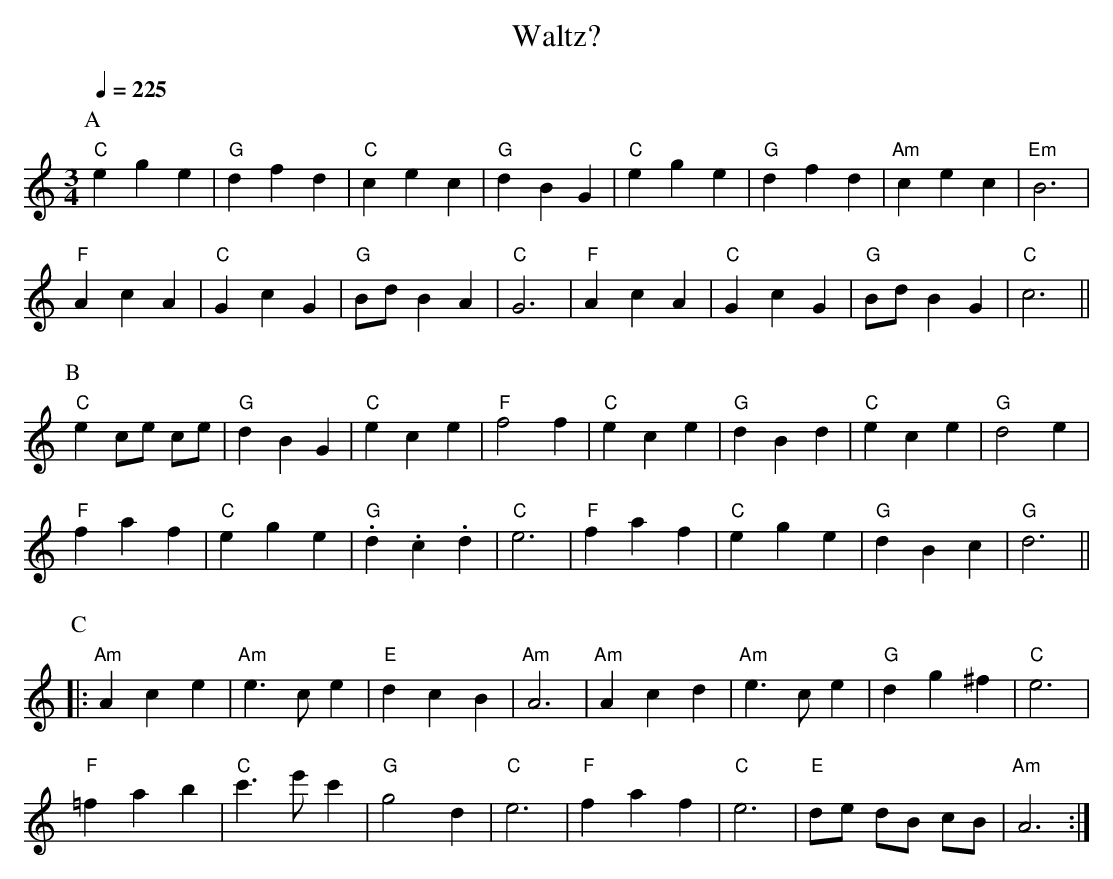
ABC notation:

X:1
T:Waltz?
L:1/4
M:3/4
Q:1/4=225
K:C major
P:A
"C"ege|"G"dfd|"C"cec|"G"dBG|"C"ege|"G"dfd|"Am"cec|"Em"B3|
"F"AcA|"C"GcG|"G"B/d/ BA|"C"G3|"F"AcA|"C"GcG|"G"B/d/ BG|"C"c3||
P:B
"C"e c/e/ c/e/|"G"dBG|"C"ece|"F"f2f|"C"ece|"G"dBd|"C"ece|"G"d2e|
"F"faf|"C"ege|"G".d.c.d|"C"e3|"F"faf|"C"ege|"G"dBc|"G"d3||
P:C
|:"Am"Ace|"Am"e>ce|"E"dcB|"Am"A3|"Am"Acd|"Am"e>ce|"G"dg^f|"C"e3|
"F"=fab|"C"c'>e'c'|"G"g2d|"C"e3|"F"faf|"C"e3|"E"d/e/ d/B/ c/B/|"Am"A3:|
